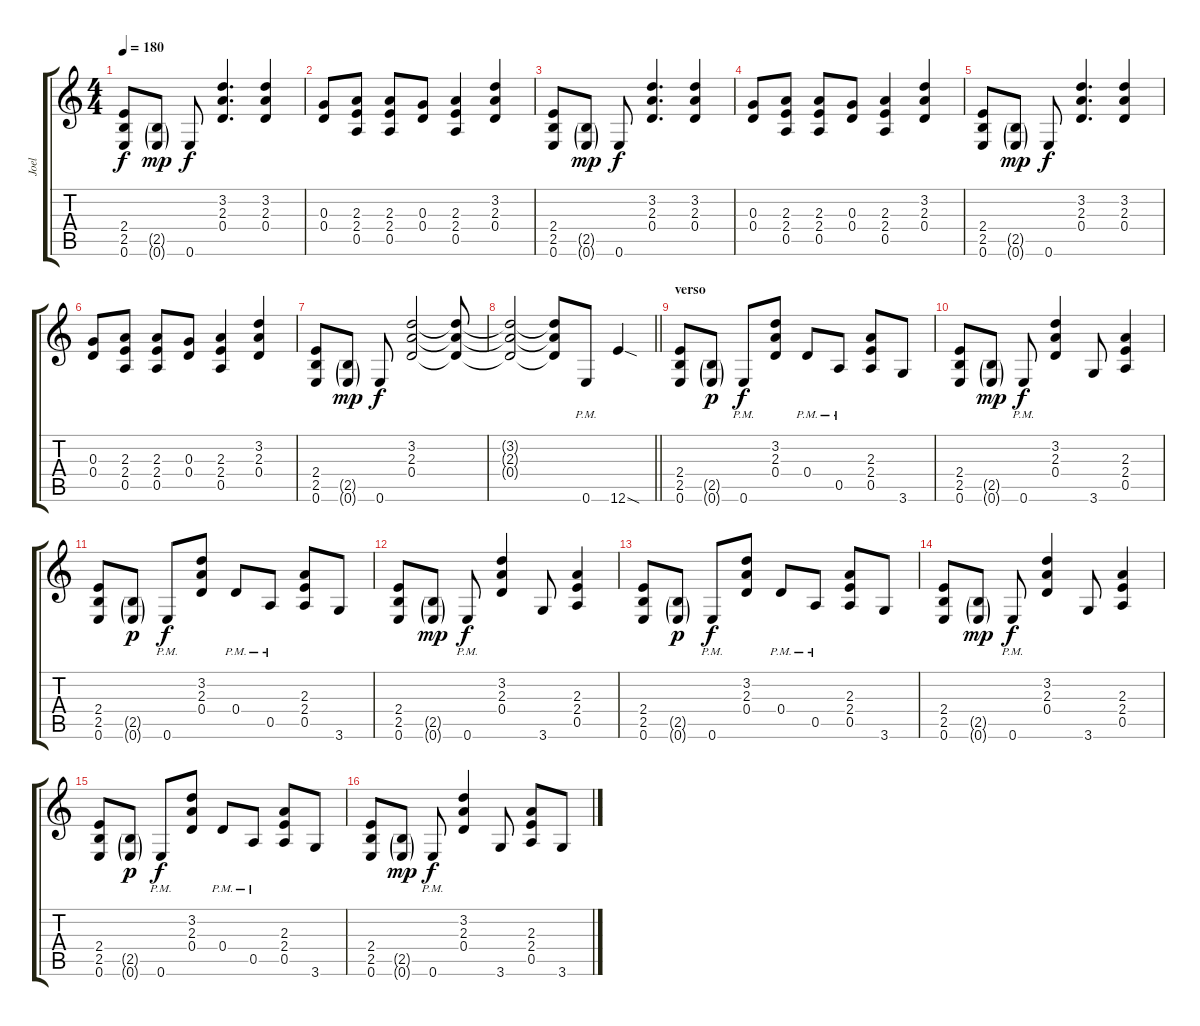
\track ("Joel" "Joel") {instrument overdrivenguitar}
\staff {score tabs}
\tuning (E4 B3 G3 D3 A2 E2) {hide}
\ts (4 4)
\tempo 180
\clef g2
\ks c
(2.4 2.5 0.6).8{dy f} (2.5{g} 0.6{g}).8{dy mp} 0.6.8{dy f} (3.2 2.3 0.4).4{d} (3.2 2.3 0.4).4 |
(0.3 0.4).8 (2.3 2.4 0.5).8 (2.3 2.4 0.5).8 (0.3 0.4).8 (2.3 2.4 0.5).4 (3.2 2.3 0.4).4 |
(2.4 2.5 0.6).8 (2.5{g} 0.6{g}).8{dy mp} 0.6.8{dy f} (3.2 2.3 0.4).4{d} (3.2 2.3 0.4).4 |
(0.3 0.4).8 (2.3 2.4 0.5).8 (2.3 2.4 0.5).8 (0.3 0.4).8 (2.3 2.4 0.5).4 (3.2 2.3 0.4).4 |
(2.4 2.5 0.6).8 (2.5{g} 0.6{g}).8{dy mp} 0.6.8{dy f} (3.2 2.3 0.4).4{d} (3.2 2.3 0.4).4 |
(0.3 0.4).8 (2.3 2.4 0.5).8 (2.3 2.4 0.5).8 (0.3 0.4).8 (2.3 2.4 0.5).4 (3.2 2.3 0.4).4 |
(2.4 2.5 0.6).8 (2.5{g} 0.6{g}).8{dy mp} 0.6.8{dy f} (3.2 2.3 0.4).2 (3.2{t} 2.3{t} 0.4{t}).8 |
\barLineRight lightlight
(3.2{t} 2.3{t} 0.4{t}).2 (3.2{t} 2.3{t} 0.4{t}).8 0.6{pm}.8 12.6{sod}.4 |
\section ("" "verso")
(2.4 2.5 0.6).8 (2.5{g} 0.6{g}).8{dy p} 0.6{pm}.8{dy f} (3.2 2.3 0.4).8 0.4{pm}.8 0.5{pm}.8 (2.3 2.4 0.5).8 3.6.8 |
(2.4 2.5 0.6).8 (2.5{g} 0.6{g}).8{dy mp} 0.6{pm}.8{dy f} (3.2 2.3 0.4).4 3.6.8 (2.3 2.4 0.5).4 |
(2.4 2.5 0.6).8 (2.5{g} 0.6{g}).8{dy p} 0.6{pm}.8{dy f} (3.2 2.3 0.4).8 0.4{pm}.8 0.5{pm}.8 (2.3 2.4 0.5).8 3.6.8 |
(2.4 2.5 0.6).8 (2.5{g} 0.6{g}).8{dy mp} 0.6{pm}.8{dy f} (3.2 2.3 0.4).4 3.6.8 (2.3 2.4 0.5).4 |
(2.4 2.5 0.6).8 (2.5{g} 0.6{g}).8{dy p} 0.6{pm}.8{dy f} (3.2 2.3 0.4).8 0.4{pm}.8 0.5{pm}.8 (2.3 2.4 0.5).8 3.6.8 |
(2.4 2.5 0.6).8 (2.5{g} 0.6{g}).8{dy mp} 0.6{pm}.8{dy f} (3.2 2.3 0.4).4 3.6.8 (2.3 2.4 0.5).4 |
(2.4 2.5 0.6).8 (2.5{g} 0.6{g}).8{dy p} 0.6{pm}.8{dy f} (3.2 2.3 0.4).8 0.4{pm}.8 0.5{pm}.8 (2.3 2.4 0.5).8 3.6.8 |
(2.4 2.5 0.6).8 (2.5{g} 0.6{g}).8{dy mp} 0.6{pm}.8{dy f} (3.2 2.3 0.4).4 3.6.8 (2.3 2.4 0.5).8 3.6.8
